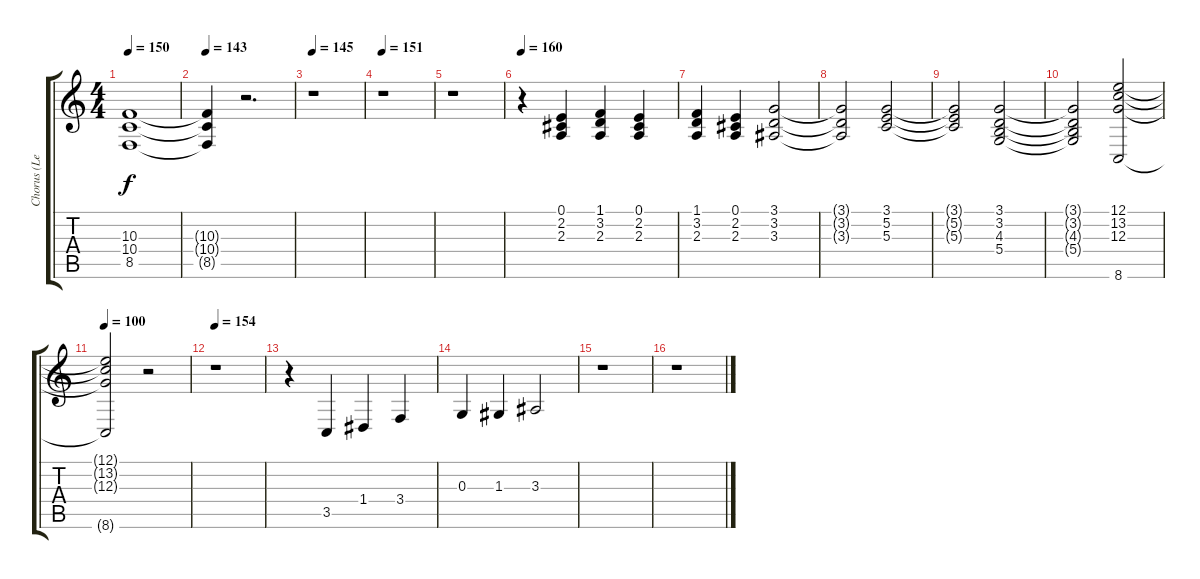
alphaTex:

\track ("Chorus (Left)" "Chorus (Le") {instrument choiraahs}
\staff {score tabs}
\tuning (E4 B3 G3 D3 A2 E2) {hide}
\ts (4 4)
\tempo 150
\clef g2
\ks c
(10.3 10.4 8.5).1{dy f} |
\tempo 143
(10.3{t} 10.4{t} 8.5{t}).4 r.2{d} |
\tempo 145
r.1 |
\tempo 151
r.1 |
r.1 |
\tempo 160
r.4 (0.1 2.2 2.3).4 (1.1 3.2 2.3).4 (0.1 2.2 2.3).4 |
(1.1 3.2 2.3).4 (0.1 2.2 2.3).4 (3.1 3.2 3.3).2 |
(3.1{t} 3.2{t} 3.3{t}).2 (3.1 5.2 5.3).2 |
(3.1{t} 5.2{t} 5.3{t}).2 (3.1 3.2 4.3 5.4).2 |
(3.1{t} 3.2{t} 4.3{t} 5.4{t}).2 (12.1 13.2 12.3 8.6).2 |
\tempo 100
(12.1{t} 13.2{t} 12.3{t} 8.6{t}).2 r.2 |
\tempo 154
r.1 |
r.4 3.5.4 1.4.4 3.4.4 |
0.3.4 1.3.4 3.3.2 |
r.1 |
r.1
